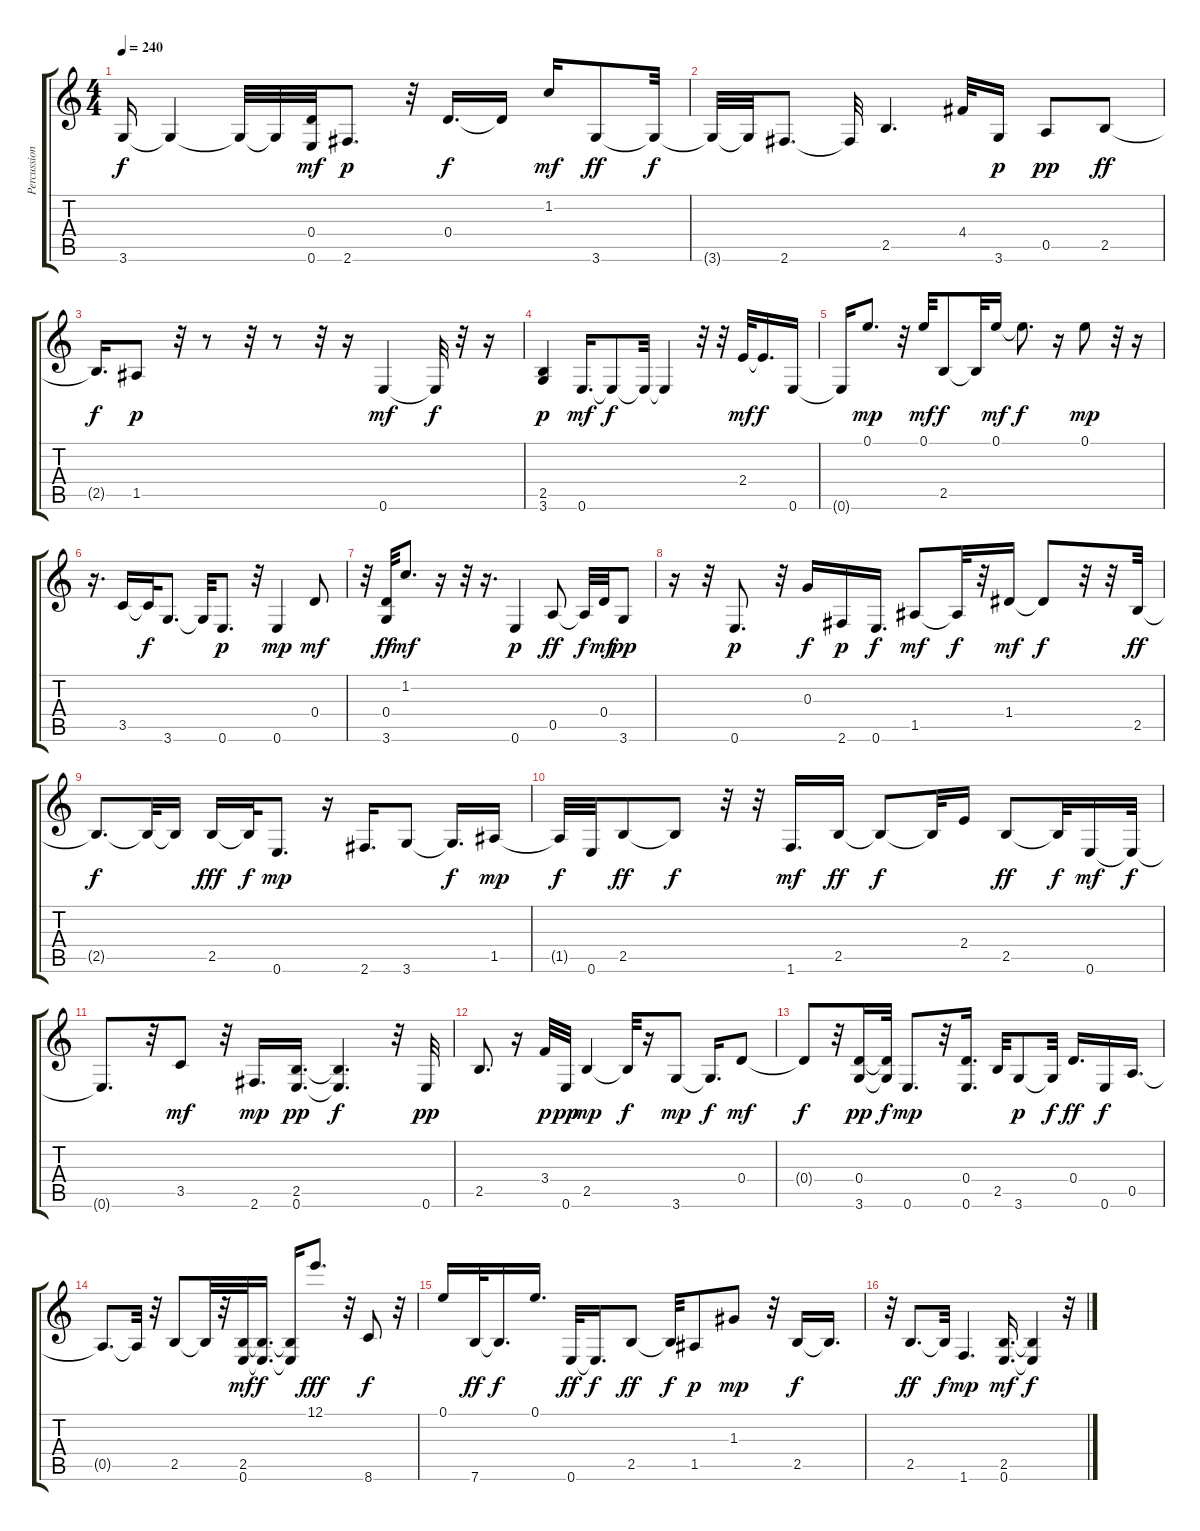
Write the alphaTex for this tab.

\track ("Percussions" "Percussion") {instrument acousticguitarsteel}
\staff {score tabs}
\tuning (E4 B3 G3 D3 A2 E2) {hide}
\ts (4 4)
\tempo 240
\clef g2
\ks c
3.6.16{dy f} 3.6{t}.4 3.6{t}.32 3.6{t}.32 (0.4 0.6).32{dy mf} 2.6.8{d dy p} r.32 0.4.16{d dy f} 0.4{t}.16 1.2.16{dy mf} 3.6.8{dy ff} 3.6{t}.32{dy f} |
3.6{t}.32 3.6{t}.32 2.6.8{d} 2.6{t}.32 2.5.4{d} 4.4.32 3.6.16{dy p} 0.5.8{dy pp} 2.5.8{dy ff} |
2.5{t}.16{d dy f} 1.5.8{dy p} r.32 r.8 r.32 r.8 r.32 r.16 0.6.4{dy mf} 0.6{t}.32{dy f} r.32 r.16 |
(2.5 3.6).4{dy p} 0.6.16{d dy mf} 0.6{t}.8{dy f} 0.6{t}.32 0.6{t}.4 r.32 r.32 2.4.32{dy mf} 2.4{t}.16{d dy f} 0.6.16 |
0.6{t}.16 0.1.8{d dy mp} r.32 0.1.32{dy mf} 2.5.8{dy f} 2.5{t}.32 0.1.16{dy mf} 0.1{t}.8{d dy f} r.16 0.1.8{dy mp} r.32 r.16 |
r.16{d} 3.5.16 3.5{t}.32{dy f} 3.6.8{d} 3.6{t}.32 0.6.8{d dy p} r.32 0.6.4{dy mp} 0.4.8{dy mf} |
r.32 (0.4 3.6).32{dy ff} 1.2.8{d dy mf} r.16 r.32 r.16{d} 0.6.4{dy p} 0.5.8{dy ff} 0.5{t}.32{dy f} 0.4.32{dy mf} 3.6.8{dy pp} |
r.16 r.32 0.6.8{d dy p} r.32 0.3.16{dy f} 2.6.16{dy p} 0.6.16{d dy f} 1.5.8{dy mf} 1.5{t}.32{dy f} r.32 1.4.16{dy mf} 1.4{t}.8{dy f} r.32 r.32 2.5.32{dy ff} |
2.5{t}.8{d dy f} 2.5{t}.32 2.5{t}.16 2.5.16{dy fff} 2.5{t}.32{dy f} 0.6.8{d dy mp} r.16 2.6.16{d} 3.6.8 3.6{t}.16{d dy f} 1.5.16{dy mp} |
1.5{t}.32{dy f} 0.6.32 2.5.8{dy ff} 2.5{t}.8{dy f} r.32 r.32 1.6.16{d dy mf} 2.5.16{dy ff} 2.5{t}.8{dy f} 2.5{t}.32 2.4.16 2.5.8{dy ff} 2.5{t}.32{dy f} 0.6.16{dy mf} 0.6{t}.32{dy f} |
0.6{t}.8{d} r.32 3.5.8{dy mf} r.32 2.6.16{d dy mp} (2.5 0.6).16{d dy pp} (2.5{t} 0.6{t}).4{d dy f} r.32 0.6.32{dy pp} |
2.5.8{d} r.16 3.4.32{dy p} 0.6.32{dy pp} 2.5.4{dy mp} 2.5{t}.32{dy f} r.16 3.6.8{dy mp} 3.6{t}.16{d dy f} 0.4.8{dy mf} |
0.4{t}.8{dy f} r.32 (0.4 3.6).16{dy pp} (0.4{t} 3.6{t}).32{dy f} 0.6.8{d dy mp} r.32 (0.4 0.6).16{d} 2.5.32 3.6.8{dy p} 3.6{t}.32{dy f} 0.4.16{d dy ff} 0.6.16{dy f} 0.5.16{d} |
0.5{t}.8{d} 0.5{t}.32 r.32 2.5.8 2.5{t}.32 r.32 (2.5 0.6).32{dy mf} (2.5{t} 0.6{t}).16{d dy f} (2.5{t} 0.6{t}).16 12.1.8{d dy fff} r.32 8.6.8{dy f} r.32 |
0.1.16 7.6.32{dy ff} 7.6{t}.16{d dy f} 0.1.16{d} 0.6.32{dy ff} 0.6{t}.16{d dy f} 2.5.8{dy ff} 2.5{t}.32{dy f} 1.5.8{dy p} 1.3.8{dy mp} r.32 2.5.16{dy f} 2.5{t}.16{d} |
r.32 2.5.8{d dy ff} 2.5{t}.32{dy f} 1.6.4{d dy mp} (2.5 0.6).16{d dy mf} (2.5{t} 0.6{t}).4{dy f} r.32
